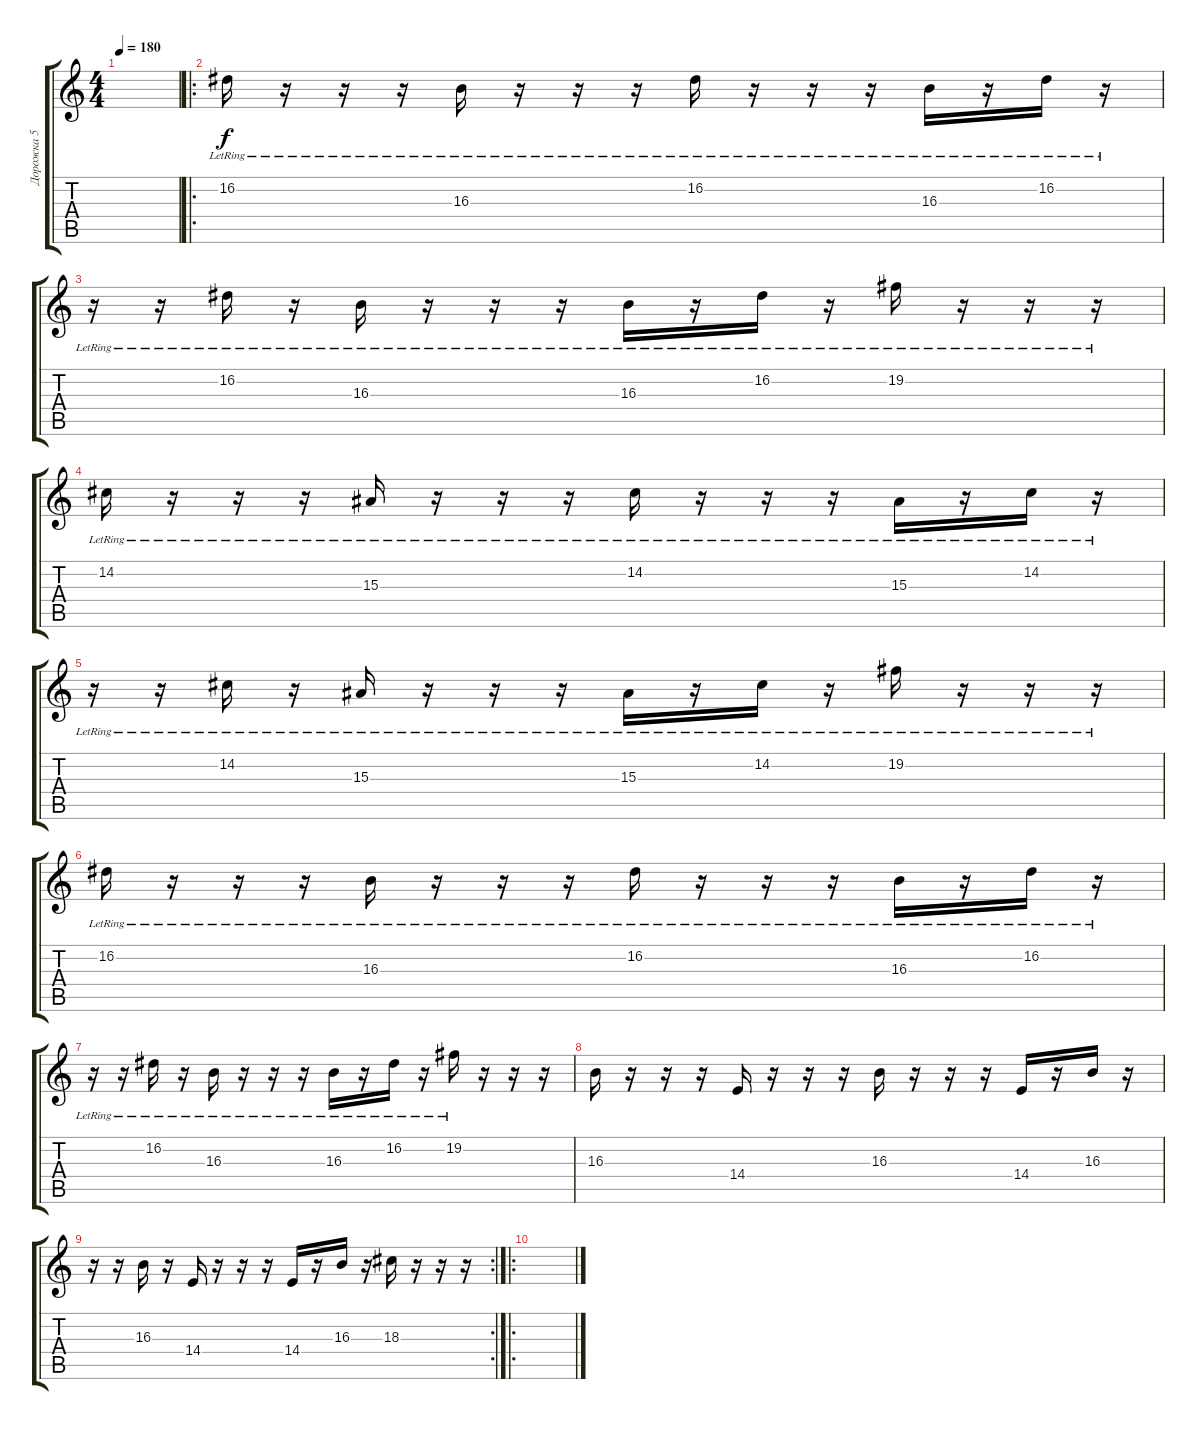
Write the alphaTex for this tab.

\track ("Дорожка 5" "Дорожка 5") {instrument lead5charang}
\staff {score tabs}
\tuning (E4 B3 G3 D3 A2 E2) {hide}
\ts (4 4)
\tempo 180
\clef g2
\ks c
|
\ro
16.2{lr}.16 r.16 r.16 r.16 16.3{lr}.16 r.16 r.16 r.16 16.2{lr}.16 r.16 r.16 r.16 16.3{lr}.16 r.16 16.2{lr}.16 r.16 |
r.16 r.16 16.2{lr}.16 r.16 16.3{lr}.16 r.16 r.16 r.16 16.3{lr}.16 r.16 16.2{lr}.16 r.16 19.2{lr}.16 r.16 r.16 r.16 |
14.2{lr}.16 r.16 r.16 r.16 15.3{lr}.16 r.16 r.16 r.16 14.2{lr}.16 r.16 r.16 r.16 15.3{lr}.16 r.16 14.2{lr}.16 r.16 |
r.16 r.16 14.2{lr}.16 r.16 15.3{lr}.16 r.16 r.16 r.16 15.3{lr}.16 r.16 14.2{lr}.16 r.16 19.2{lr}.16 r.16 r.16 r.16 |
16.2{lr}.16 r.16 r.16 r.16 16.3{lr}.16 r.16 r.16 r.16 16.2{lr}.16 r.16 r.16 r.16 16.3{lr}.16 r.16 16.2{lr}.16 r.16 |
r.16 r.16 16.2{lr}.16 r.16 16.3{lr}.16 r.16 r.16 r.16 16.3{lr}.16 r.16 16.2{lr}.16 r.16 19.2{lr}.16 r.16 r.16 r.16 |
16.3.16 r.16 r.16 r.16 14.4.16 r.16 r.16 r.16 16.3.16 r.16 r.16 r.16 14.4.16 r.16 16.3.16 r.16 |
\rc 2
r.16 r.16 16.3.16 r.16 14.4.16 r.16 r.16 r.16 14.4.16 r.16 16.3.16 r.16 18.3.16 r.16 r.16 r.16 |
\ro
